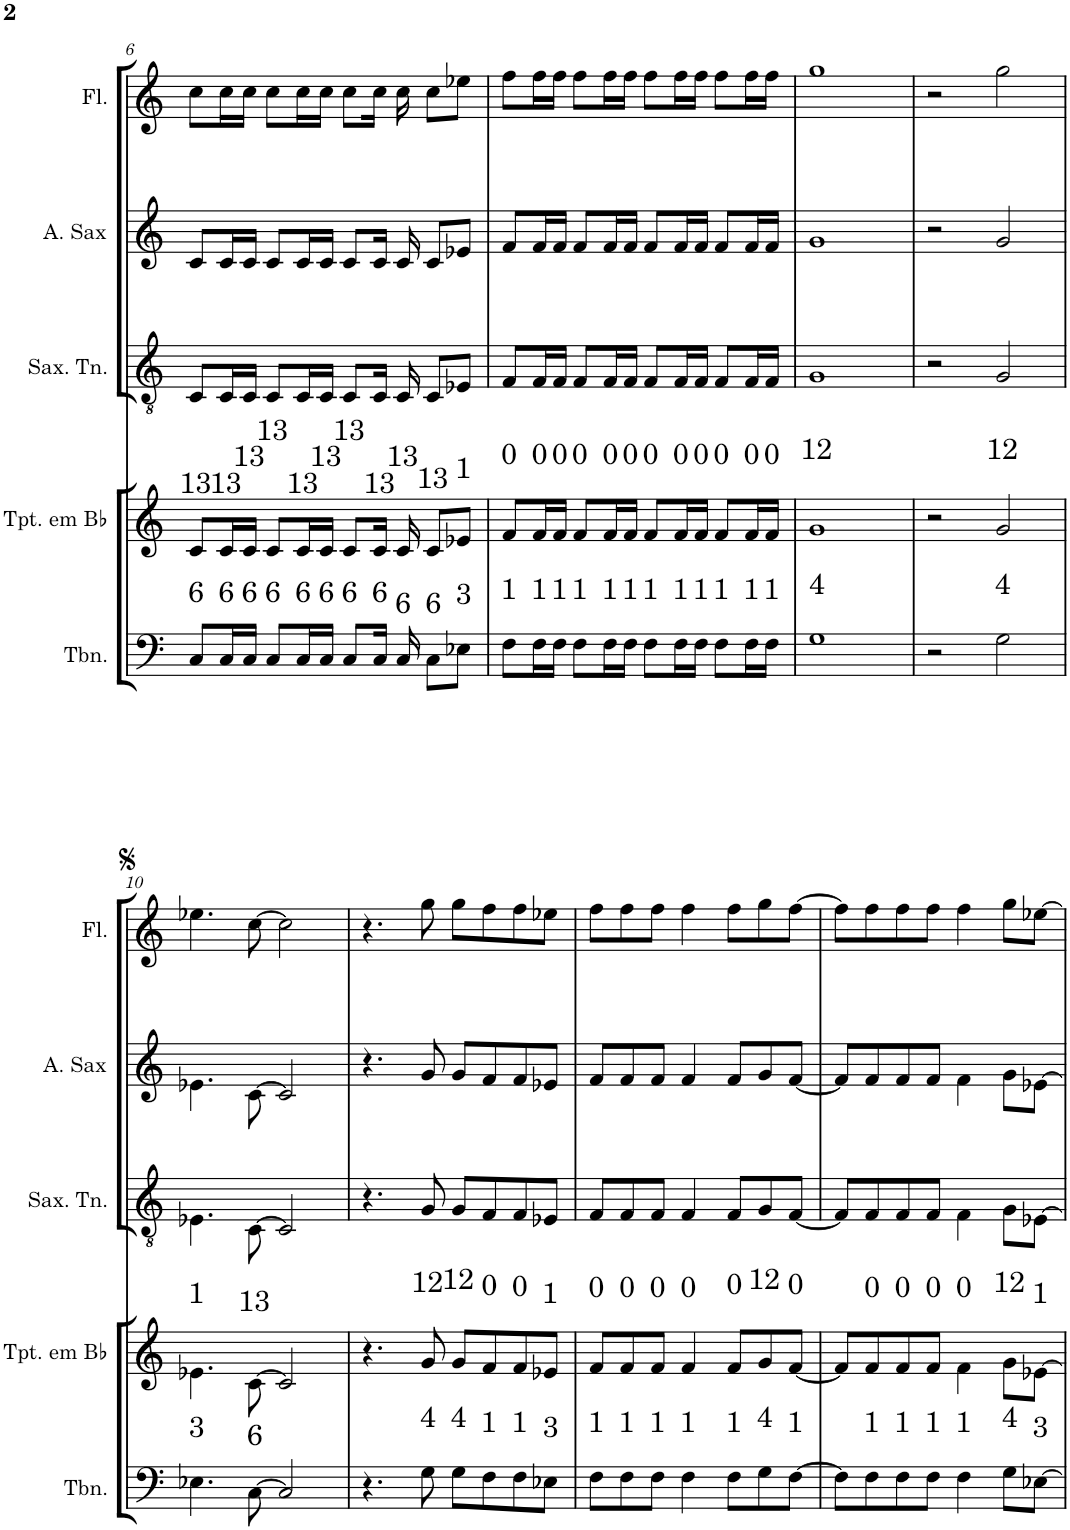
**kern	**kern	**kern	**kern	**kern
*part5	*part4	*part3	*part2	*part1
*staff5	*staff4	*staff3	*staff2	*staff1
*I"Trombone	*I"Trompete em Bb	*I"Saxofone Tenor	*I"Saxofone Alto	*I"Flauta Transversal
*I'Tbn.	*I'Tpt. em Bb	*I'Sax. Tn.	*	*I'Fl.
!!LO:PB:g=z
*clefF4	*clefG2	*clefGv2	*clefG2	*clefG2
*	*ITrd1c2	*ITrd8c14	*ITrd5c9	*
*k[]	*k[]	*k[]	*k[]	*k[]
*M4/4	*M4/4	*M4/4	*M4/4	*M4/4
=6	=6	=6	=6	=6
8C/L	8c/L	8C/L	8c/L	8cc\L
16C/L	16c/L	16C/L	16c/L	16cc\L
16C/JJ	16c/JJ	16C/JJ	16c/JJ	16cc\JJ
8C/L	8c/L	8C/L	8c/L	8cc\L
16C/L	16c/L	16C/L	16c/L	16cc\L
16C/JJ	16c/JJ	16C/JJ	16c/JJ	16cc\JJ
8C/L	8c/L	8C/L	8c/L	8cc\L
16C/Jk	16c/Jk	16C/Jk	16c/Jk	16cc\Jk
16C/	16c/	16C/	16c/	16cc\
8C\L	8c/L	8C/L	8c/L	8cc\L
8E-X\J	8e-X/J	8E-X/J	8e-X/J	8ee-X\J
=7	=7	=7	=7	=7
8F\L	8f/L	8F/L	8f/L	8ff\L
16F\L	16f/L	16F/L	16f/L	16ff\L
16F\JJ	16f/JJ	16F/JJ	16f/JJ	16ff\JJ
8F\L	8f/L	8F/L	8f/L	8ff\L
16F\L	16f/L	16F/L	16f/L	16ff\L
16F\JJ	16f/JJ	16F/JJ	16f/JJ	16ff\JJ
8F\L	8f/L	8F/L	8f/L	8ff\L
16F\L	16f/L	16F/L	16f/L	16ff\L
16F\JJ	16f/JJ	16F/JJ	16f/JJ	16ff\JJ
8F\L	8f/L	8F/L	8f/L	8ff\L
16F\L	16f/L	16F/L	16f/L	16ff\L
16F\JJ	16f/JJ	16F/JJ	16f/JJ	16ff\JJ
=8	=8	=8	=8	=8
1G	1g	1G	1g	1gg
=9	=9	=9	=9	=9
2r	2r	2r	2r	2r
2G\	2g/	2G/	2g/	2gg\
!!LO:LB:g=z
=10	=10	=10	=10	=10
4.E-X\	4.e-X\	4.E-X\	4.e-X\	4.ee-X\
[8C\	[8c\	[8C\	[8c\	[8cc\
2C/]	2c/]	2C/]	2c/]	2cc\]
=11	=11	=11	=11	=11
4.r	4.r	4.r	4.r	4.r
8G\	8g/	8G/	8g/	8gg\
8G\L	8g/L	8G/L	8g/L	8gg\L
8F\	8f/	8F/	8f/	8ff\
8F\	8f/	8F/	8f/	8ff\
8E-X\J	8e-X/J	8E-X/J	8e-X/J	8ee-X\J
=12	=12	=12	=12	=12
8F\L	8f/L	8F/L	8f/L	8ff\L
8F\	8f/	8F/	8f/	8ff\
8F\J	8f/J	8F/J	8f/J	8ff\J
4F\	4f/	4F/	4f/	4ff\
8F\L	8f/L	8F/L	8f/L	8ff\L
8G\	8g/	8G/	8g/	8gg\
[8F\J	[8f/J	[8F/J	[8f/J	[8ff\J
=13	=13	=13	=13	=13
8F\L]	8f/L]	8F/L]	8f/L]	8ff\L]
8F\	8f/	8F/	8f/	8ff\
8F\	8f/	8F/	8f/	8ff\
8F\J	8f/J	8F/J	8f/J	8ff\J
4F\	4f\	4F\	4f\	4ff\
8G\L	8g\L	8G\L	8g\L	8gg\L
[8E-X\J	[8e-X\J	[8E-X\J	[8e-X\J	[8ee-X\J
=	=	=	=	=
*-	*-	*-	*-	*-
